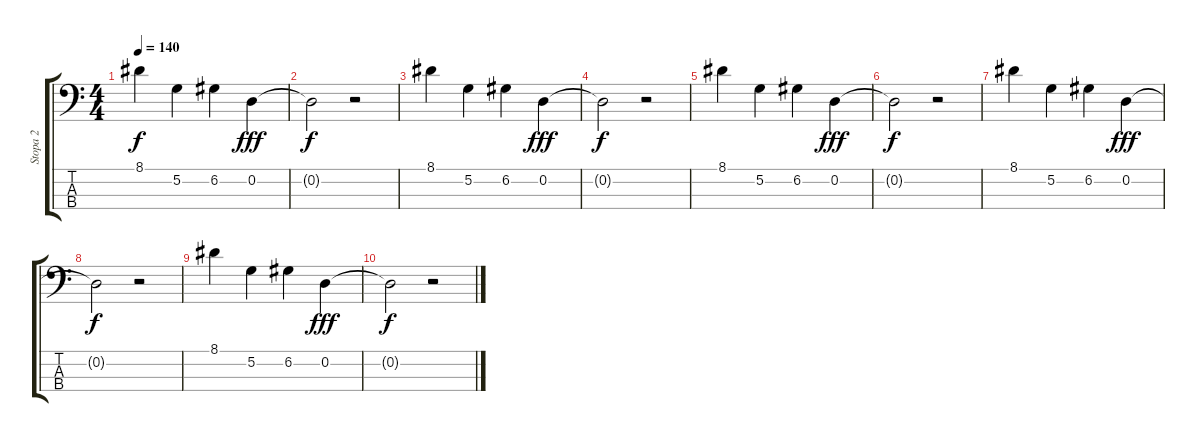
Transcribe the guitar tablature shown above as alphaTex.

\track ("Stopa 2" "Stopa 2") {instrument electricbassfinger}
\staff {score tabs}
\tuning (G2 D2 A1 D1) {hide}
\ts (4 4)
\tempo 140
\clef f4
\ks c
8.1.4{dy f} 5.2.4 6.2.4 0.2.4{dy fff} |
0.2{t}.2{dy f} r.2 |
8.1.4 5.2.4 6.2.4 0.2.4{dy fff} |
0.2{t}.2{dy f} r.2 |
8.1.4 5.2.4 6.2.4 0.2.4{dy fff} |
0.2{t}.2{dy f} r.2 |
8.1.4 5.2.4 6.2.4 0.2.4{dy fff} |
0.2{t}.2{dy f} r.2 |
8.1.4 5.2.4 6.2.4 0.2.4{dy fff} |
0.2{t}.2{dy f} r.2
